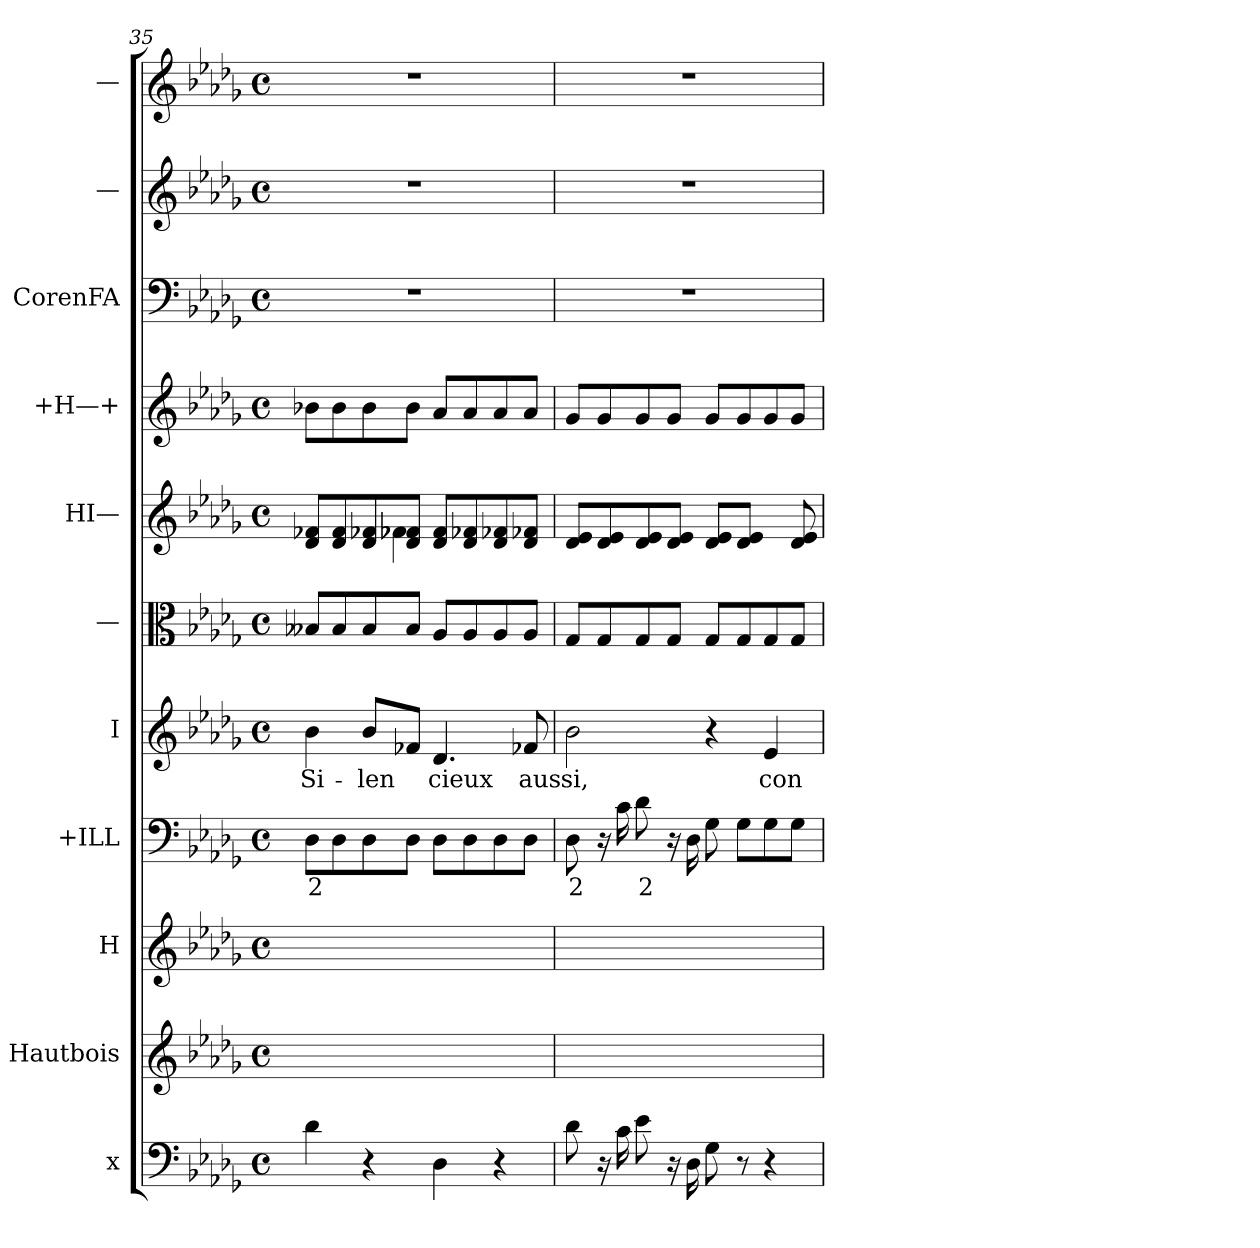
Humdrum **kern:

**kern	**kern	**kern	**kern	**text	**kern	**text	**kern	**kern	**kern	**kern	**kern	**kern
*part11	*part10	*part9	*part8	*part8	*part7	*part7	*part6	*part5	*part4	*part3	*part2	*part1
*staff11	*staff10	*staff9	*staff8	*staff8	*staff7	*staff7	*staff6	*staff5	*staff4	*staff3	*staff2	*staff1
*I"x	*I"Hautbois	*I"H	*I"+ILL	*	*I"I	*	*I"—	*I"HI—	*I"+H—+	*I"CorenFA	*I"—	*I"—
*clefF4	*clefG2	*clefG2	*clefF4	*	*clefG2	*	*clefC3	*clefG2	*clefG2	*clefF4	*clefG2	*clefG2
*k[b-e-a-d-g-]	*k[b-e-a-d-g-]	*k[b-e-a-d-g-]	*k[b-e-a-d-g-]	*	*k[b-e-a-d-g-]	*	*k[b-e-a-d-g-]	*k[b-e-a-d-g-]	*k[b-e-a-d-g-]	*k[b-e-a-d-g-]	*k[b-e-a-d-g-]	*k[b-e-a-d-g-]
*M4/4	*M4/4	*M4/4	*M4/4	*	*M4/4	*	*M4/4	*M4/4	*M4/4	*M4/4	*M4/4	*M4/4
*met(c)	*met(c)	*met(c)	*met(c)	*	*met(c)	*	*met(c)	*met(c)	*met(c)	*met(c)	*met(c)	*met(c)
=35	=35	=35	=35	=35	=35	=35	=35	=35	=35	=35	=35	=35
*	*	*	*	*	*	*	*	*^	*	*	*	*
4d-i\	1ryy	1ryy	8D-i\L	2	4b-i\	Si-	8B--Xi/L	8d-i/ 8f-Xi/L	8ryy	8b-Xi\L	1r	1r	1r
.	.	.	8D-i\	.	.	.	8B--i/	8f-i/ 8d-i/	8ryy	8b-i\	.	.	.
4r	.	.	8D-i\	.	8b-i/L	len	8B--i/	8f-Xi/ 8d-i/	8ryy	8b-i\	.	.	.
.	.	.	8D-i\J	.	8f-Xi/J	--	8B--i/J	8d-i/ 8f-Xi/J	4f-Xj\	8b-i\J	.	.	.
4D-i\	.	.	8D-i\L	.	4.d-i/	cieux	8A-i/L	8f-i/ 8d-i/L	.	8a-i/L	.	.	.
.	.	.	8D-i\	.	.	.	8A-i/	8f-Xi/ 8d-i/	4.ryy	8a-i/	.	.	.
4r	.	.	8D-i\	.	.	.	8A-i/	8f-Xi/ 8d-i/	.	8a-i/	.	.	.
.	.	.	8D-i\J	.	8f-Xi/	aus	8A-i/J	8f-Xi/ 8d-i/J	.	8a-i/J	.	.	.
*	*	*	*	*	*	*	*	*v	*v	*	*	*	*
=36	=36	=36	=36	=36	=36	=36	=36	=36	=36	=36	=36	=36
8d-i\	1ryy	1ryy	8D-i\	2	2b-i\	si,	8G-i/L	8e-i/ 8d-i/L	8g-i/L	1r	1r	1r
16r	.	.	16r	.	.	.	8G-i/	8e-i/ 8d-i/	8g-i/	.	.	.
16ci\	.	.	16ci\	.	.	.	.	.	.	.	.	.
8e-i\	.	.	8d-i\	2	.	.	8G-i/	8e-i/ 8d-i/	8g-i/	.	.	.
16r	.	.	16r	.	.	.	8G-i/J	8e-i/ 8d-i/J	8g-i/J	.	.	.
16D-i\	.	.	16D-i\	.	.	.	.	.	.	.	.	.
8G-i\	.	.	8G-i\	.	4r	.	8G-i/L	8e-i/ 8d-i/L	8g-i/L	.	.	.
8r	.	.	8G-i\L	.	.	.	8G-i/	8e-i/ 8d-i/J	8g-i/	.	.	.
4r	.	.	8G-i\	.	4e-i/	con-	8G-i/	8ryy	8g-i/	.	.	.
.	.	.	8G-i\J	.	.	.	8G-i/J	8e-i/ 8d-i/	8g-i/J	.	.	.
=	=	=	=	=	=	=	=	=	=	=	=	=
*-	*-	*-	*-	*-	*-	*-	*-	*-	*-	*-	*-	*-
